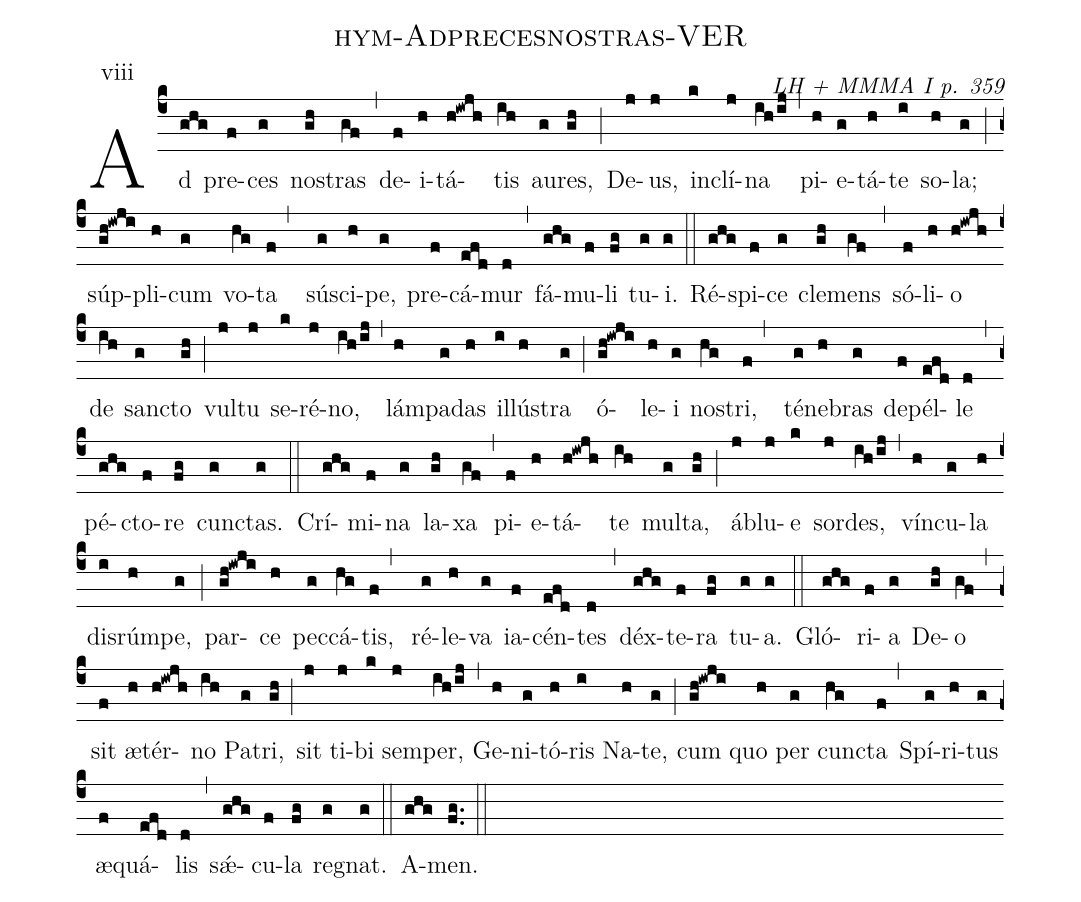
name: hym-Adprecesnostras-VER;
commentary: LH + MMMA I p. 359;
annotation: viii;
%%
(c4)

Ad(ghg) pre(f)ces(g) no(gh)stras(gf) (,) de(f)i(h)tá(h!iwjh)tis(ih) au(g)res,(gh) (;)
De(j)us,(j) in(k)clí(j)na(ih/ij) (,) pi(h)e(g)tá(h)te(i) so(h)la;(g) (;)
súp(gh!iwji)pli(h)cum(g) vo(hg)ta(f,) sú(g)sci(h)pe,(g) pre(f)cá(efd)mur(d) (,)
fá(ghg)mu(f)li(fg) tu(g)i.(g) (::)
Ré(ghg)spi(f)ce(g) cle(gh)mens(gf) (,) só(f)li(h)o(h!iwjh) de(ih) san(g)cto(gh) (;)
vul(j)tu(j) se(k)ré(j)no,(ih/ij) (,) lám(h)pa(g)das(h) il(i)lú(h)stra(g) (;)
ó(gh!iwji)le(h)i(g) no(hg)stri,(f,) té(g)ne(h)bras(g) de(f)pél(efd)le(d) (,)
pé(ghg)cto(f)re(fg) cun(g)ctas.(g) (::)
Crí(ghg)mi(f)na(g) la(gh)xa(gf) (,) pi(f)e(h)tá(h!iwjh)te(ih) mul(g)ta,(gh) (;)
á(j)blu(j)e(k) sor(j)des,(ih/ij) (,) vín(h)cu(g)la(h) dis(i)rúm(h)pe,(g) (;)
par(gh!iwji)ce(h) pec(g)cá(hg)tis,(f,) ré(g)le(h)va(g) ia(f)cén(efd)tes(d) (,)
déx(ghg)te(f)ra(fg) tu(g)a.(g) (::)
Gló(ghg)ri(f)a(g) De(gh)o(gf) (,) sit(f) æ(h)tér(h!iwjh)no(ih) Pa(g)tri,(gh) (;)
sit(j) ti(j)bi(k) sem(j)per,(ih/ij) (,) Ge(h)ni(g)tó(h)ris(i) Na(h)te,(g) (;)
cum(gh!iwji) quo(h) per(g) cun(hg)cta(f,) Spí(g)ri(h)tus(g) æ(f)quá(efd)lis(d) (,)
sǽ(ghg)cu(f)la(fg) re(g)gnat.(g) (::)
A(ghg)men.(fg..) (::)
